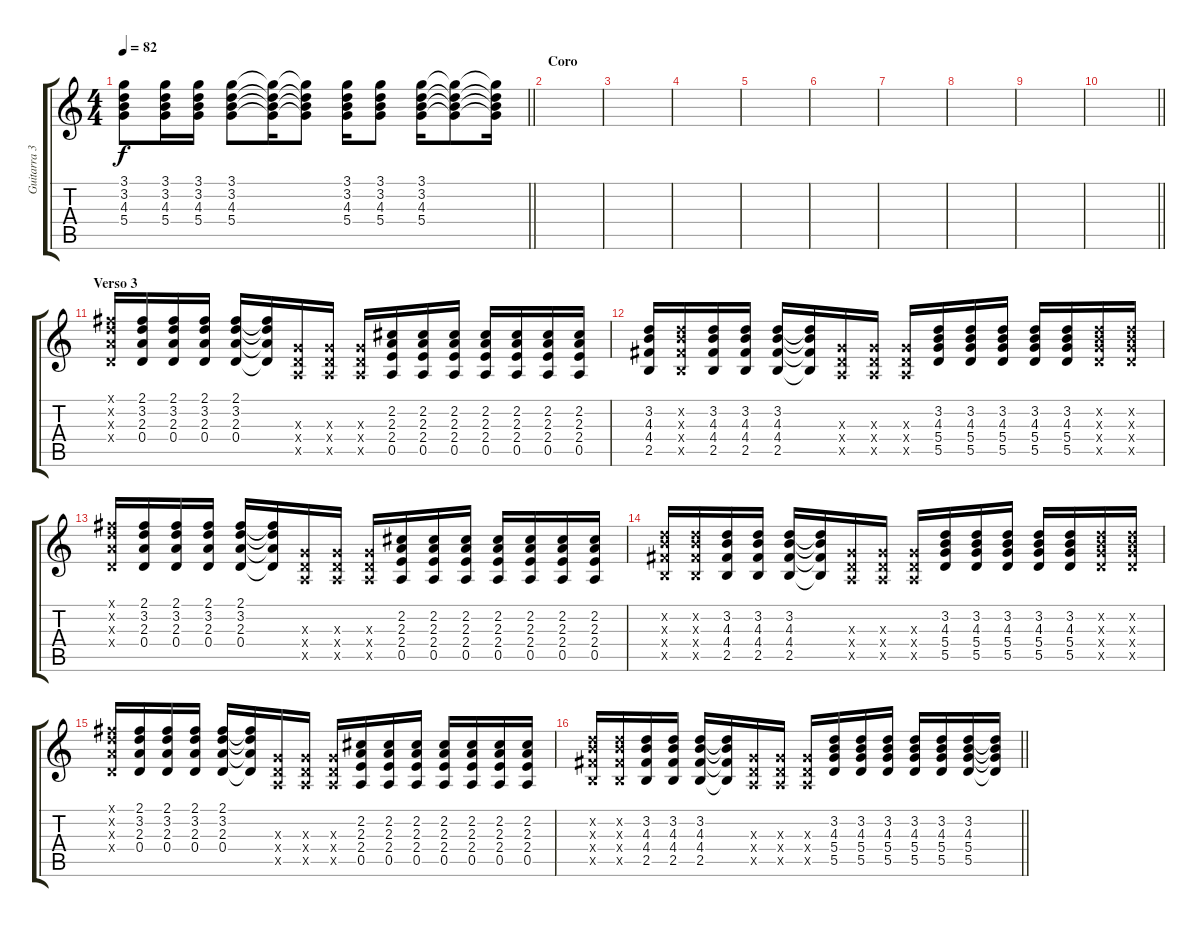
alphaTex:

\track ("Guitarra 3" "Guitarra 3") {instrument overdrivenguitar}
\staff {score tabs}
\tuning (E4 B3 G3 D3 A2 E2) {hide}
\ts (4 4)
\tempo 82
\clef g2
\barLineRight lightlight
\ks c
(3.1 3.2 4.3 5.4).8{dy f} (3.1 3.2 4.3 5.4).16 (3.1 3.2 4.3 5.4).16 (3.1 3.2 4.3 5.4).8 (3.1{t} 3.2{t} 4.3{t} 5.4{t}).16 (3.1{t} 3.2{t} 4.3{t} 5.4{t}).8 (3.1 3.2 4.3 5.4).16 (3.1 3.2 4.3 5.4).8{volume 7} (3.1 3.2 4.3 5.4).16 (3.1{t} 3.2{t} 4.3{t} 5.4{t}).8 (3.1{t} 3.2{t} 4.3{t} 5.4{t}).16 |
\section ("" "Coro")
|
|
|
|
|
|
|
|
\barLineRight lightlight
|
\section ("" "Verso 3")
(2.1{x} 3.2{x} 2.3{x} 0.4{x}).16{volume 11} (2.1 3.2 2.3 0.4).16 (2.1 3.2 2.3 0.4).16 (2.1 3.2 2.3 0.4).16 (2.1 3.2 2.3 0.4).16 (2.1{t} 3.2{t} 2.3{t} 0.4{t}).16 (0.3{x} 0.4{x} 0.5{x}).16 (0.3{x} 0.4{x} 0.5{x}).16 (0.3{x} 0.4{x} 0.5{x}).16 (2.2 2.3 2.4 0.5).16 (2.2 2.3 2.4 0.5).16 (2.2 2.3 2.4 0.5).16 (2.2 2.3 2.4 0.5).16 (2.2 2.3 2.4 0.5).16 (2.2 2.3 2.4 0.5).16 (2.2 2.3 2.4 0.5).16 |
(3.2 4.3 4.4 2.5).16 (3.2{x} 4.3{x} 4.4{x} 2.5{x}).16 (3.2 4.3 4.4 2.5).16 (3.2 4.3 4.4 2.5).16 (3.2 4.3 4.4 2.5).16 (3.2{t} 4.3{t} 4.4{t} 2.5{t}).16 (0.3{x} 0.4{x} 0.5{x}).16 (0.3{x} 0.4{x} 0.5{x}).16 (0.3{x} 0.4{x} 0.5{x}).16 (3.2 4.3 5.4 5.5).16 (3.2 4.3 5.4 5.5).16 (3.2 4.3 5.4 5.5).16 (3.2 4.3 5.4 5.5).16 (3.2 4.3 5.4 5.5).16 (3.2{x} 4.3{x} 5.4{x} 5.5{x}).16 (3.2{x} 4.3{x} 5.4{x} 5.5{x}).16 |
(2.1{x} 3.2{x} 2.3{x} 0.4{x}).16 (2.1 3.2 2.3 0.4).16 (2.1 3.2 2.3 0.4).16 (2.1 3.2 2.3 0.4).16 (2.1 3.2 2.3 0.4).16 (2.1{t} 3.2{t} 2.3{t} 0.4{t}).16 (0.3{x} 0.4{x} 0.5{x}).16 (0.3{x} 0.4{x} 0.5{x}).16 (0.3{x} 0.4{x} 0.5{x}).16 (2.2 2.3 2.4 0.5).16 (2.2 2.3 2.4 0.5).16 (2.2 2.3 2.4 0.5).16 (2.2 2.3 2.4 0.5).16 (2.2 2.3 2.4 0.5).16 (2.2 2.3 2.4 0.5).16 (2.2 2.3 2.4 0.5).16 |
(3.2{x} 4.3{x} 4.4{x} 2.5{x}).16 (3.2{x} 4.3{x} 4.4{x} 2.5{x}).16 (3.2 4.3 4.4 2.5).16 (3.2 4.3 4.4 2.5).16 (3.2 4.3 4.4 2.5).16 (3.2{t} 4.3{t} 4.4{t} 2.5{t}).16 (0.3{x} 0.4{x} 0.5{x}).16 (0.3{x} 0.4{x} 0.5{x}).16 (0.3{x} 0.4{x} 0.5{x}).16 (3.2 4.3 5.4 5.5).16 (3.2 4.3 5.4 5.5).16 (3.2 4.3 5.4 5.5).16 (3.2 4.3 5.4 5.5).16 (3.2 4.3 5.4 5.5).16 (3.2{x} 4.3{x} 5.4{x} 5.5{x}).16 (3.2{x} 4.3{x} 5.4{x} 5.5{x}).16 |
(2.1{x} 3.2{x} 2.3{x} 0.4{x}).16 (2.1 3.2 2.3 0.4).16 (2.1 3.2 2.3 0.4).16 (2.1 3.2 2.3 0.4).16 (2.1 3.2 2.3 0.4).16 (2.1{t} 3.2{t} 2.3{t} 0.4{t}).16 (0.3{x} 0.4{x} 0.5{x}).16 (0.3{x} 0.4{x} 0.5{x}).16 (0.3{x} 0.4{x} 0.5{x}).16 (2.2 2.3 2.4 0.5).16 (2.2 2.3 2.4 0.5).16 (2.2 2.3 2.4 0.5).16 (2.2 2.3 2.4 0.5).16 (2.2 2.3 2.4 0.5).16 (2.2 2.3 2.4 0.5).16 (2.2 2.3 2.4 0.5).16 |
\barLineRight lightlight
(3.2{x} 4.3{x} 4.4{x} 2.5{x}).16 (3.2{x} 4.3{x} 4.4{x} 2.5{x}).16 (3.2 4.3 4.4 2.5).16 (3.2 4.3 4.4 2.5).16 (3.2 4.3 4.4 2.5).16 (3.2{t} 4.3{t} 4.4{t} 2.5{t}).16 (0.3{x} 0.4{x} 0.5{x}).16 (0.3{x} 0.4{x} 0.5{x}).16 (0.3{x} 0.4{x} 0.5{x}).16 (3.2 4.3 5.4 5.5).16 (3.2 4.3 5.4 5.5).16 (3.2 4.3 5.4 5.5).16 (3.2 4.3 5.4 5.5).16 (3.2 4.3 5.4 5.5).16 (3.2 4.3 5.4 5.5).16 (3.2{t} 4.3{t} 5.4{t} 5.5{t}).16
